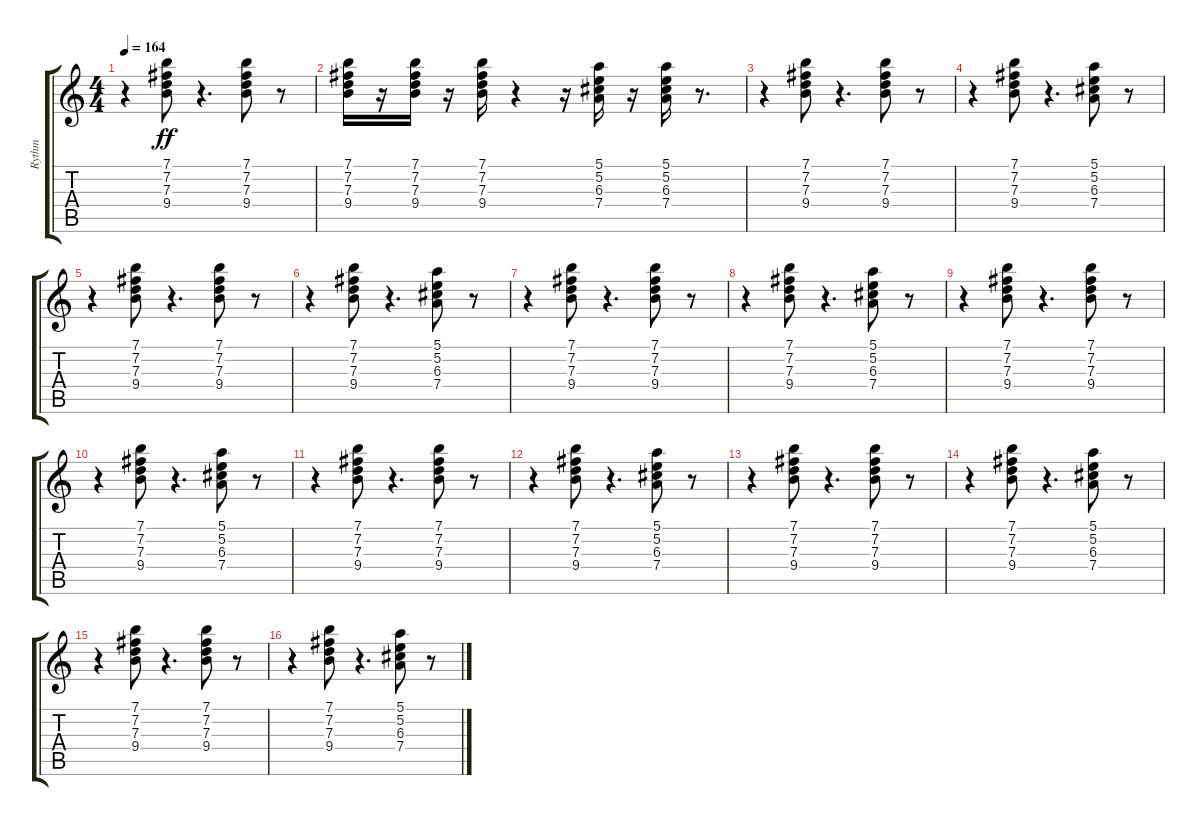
\track ("Rythm" "Rythm") {instrument overdrivenguitar}
\staff {score tabs}
\tuning (E4 B3 G3 D3 A2 E2) {hide}
\ts (4 4)
\tempo 164
\clef g2
\ks c
r.4{dy ff} (7.1 7.2 7.3 9.4).8 r.4{d} (7.1 7.2 7.3 9.4).8 r.8 |
(7.1 7.2 7.3 9.4).16 r.16 (7.1 7.2 7.3 9.4).16 r.16 (7.1 7.2 7.3 9.4).16 r.4 r.16 (5.1 5.2 6.3 7.4).16 r.16 (5.1 5.2 6.3 7.4).16 r.8{d} |
r.4 (7.1 7.2 7.3 9.4).8 r.4{d} (7.1 7.2 7.3 9.4).8 r.8 |
r.4 (7.1 7.2 7.3 9.4).8 r.4{d} (5.1 5.2 6.3 7.4).8 r.8 |
r.4 (7.1 7.2 7.3 9.4).8 r.4{d} (7.1 7.2 7.3 9.4).8 r.8 |
r.4 (7.1 7.2 7.3 9.4).8 r.4{d} (5.1 5.2 6.3 7.4).8 r.8 |
r.4 (7.1 7.2 7.3 9.4).8 r.4{d} (7.1 7.2 7.3 9.4).8 r.8 |
r.4 (7.1 7.2 7.3 9.4).8 r.4{d} (5.1 5.2 6.3 7.4).8 r.8 |
r.4 (7.1 7.2 7.3 9.4).8 r.4{d} (7.1 7.2 7.3 9.4).8 r.8 |
r.4 (7.1 7.2 7.3 9.4).8 r.4{d} (5.1 5.2 6.3 7.4).8 r.8 |
r.4 (7.1 7.2 7.3 9.4).8 r.4{d} (7.1 7.2 7.3 9.4).8 r.8 |
r.4 (7.1 7.2 7.3 9.4).8 r.4{d} (5.1 5.2 6.3 7.4).8 r.8 |
r.4 (7.1 7.2 7.3 9.4).8 r.4{d} (7.1 7.2 7.3 9.4).8 r.8 |
r.4 (7.1 7.2 7.3 9.4).8 r.4{d} (5.1 5.2 6.3 7.4).8 r.8 |
r.4 (7.1 7.2 7.3 9.4).8 r.4{d} (7.1 7.2 7.3 9.4).8 r.8 |
r.4 (7.1 7.2 7.3 9.4).8 r.4{d} (5.1 5.2 6.3 7.4).8 r.8
